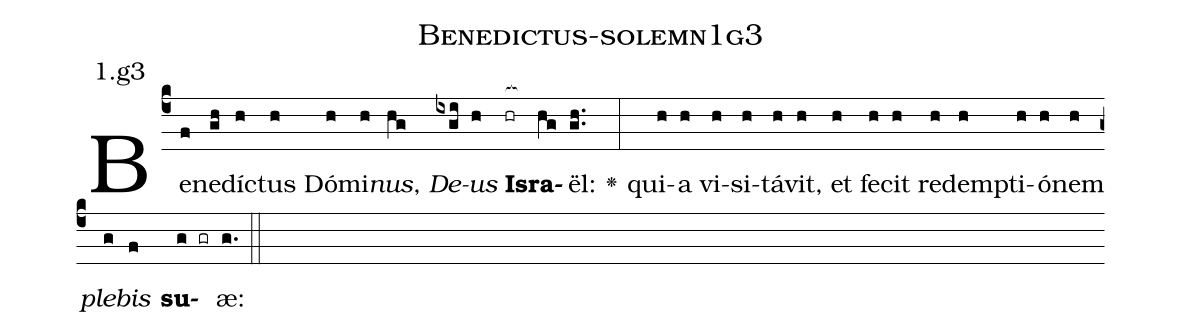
name: Benedictus-solemn1g3;
annotation: 1.g3;
%%
(c4)Be(f)ne(gh)dí(h)ctus(h) Dó(h)mi(h)<i>nus</i>,(hg) <i>De</i>(ixgi)<i>us</i>(h) <b>Is</b>(hr[ocb:1{])<b>ra</b>(hg[ocb:0}])ël:(gh..) <v>\greheightstar</v>(:) qui(h)a(h) vi(h)si(h)tá(h)vit,(h) et(h) fe(h)cit(h) re(h)dem(h)pti(h)ó(h)nem(h) <i>ple</i>(g)<i>bis</i>(f) <b>su</b>(g gr)æ:(g.) (::)


%E(h) u(h) o(g) u(f) a(g) e.(g.) (::)
